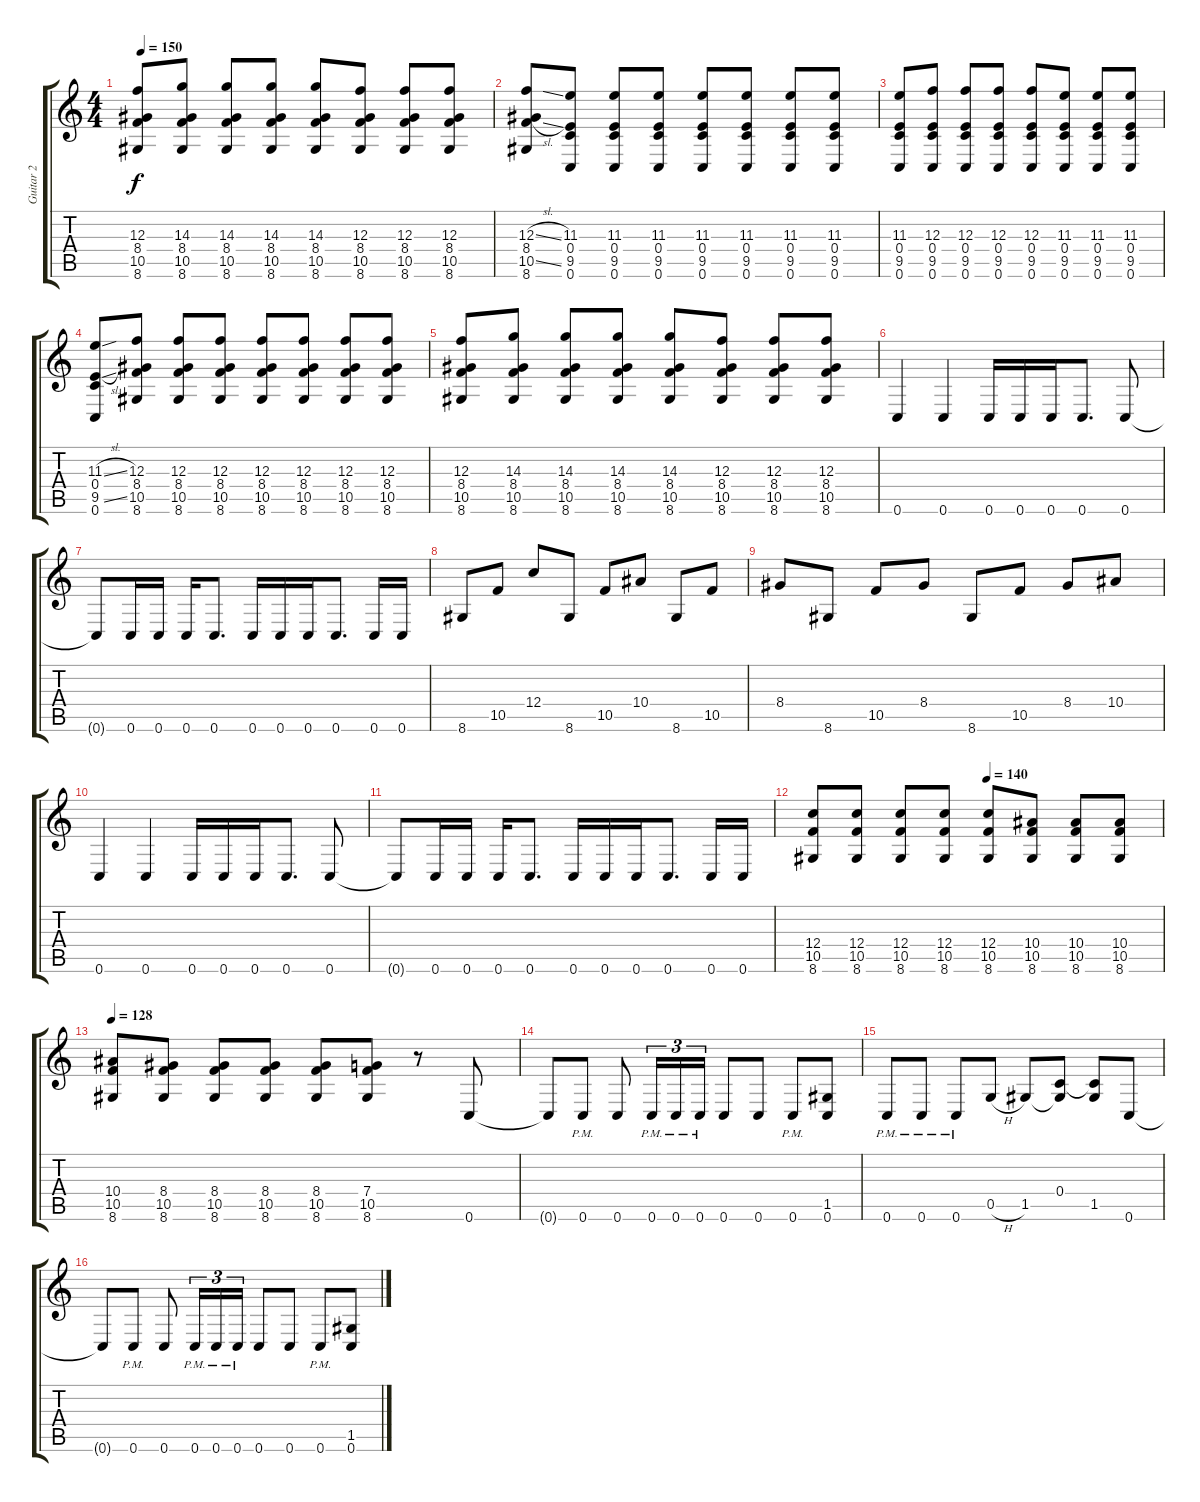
\track ("Guitar 2" "Guitar 2") {instrument distortionguitar}
\staff {score tabs}
\tuning (D4 A3 F3 C3 G2 C2) {hide}
\ts (4 4)
\tempo 150
\clef g2
\ks c
(12.3 8.4 10.5 8.6).8{dy f} (14.3 8.4 10.5 8.6).8 (14.3 8.4 10.5 8.6).8 (14.3 8.4 10.5 8.6).8 (14.3 8.4 10.5 8.6).8 (12.3 8.4 10.5 8.6).8 (12.3 8.4 10.5 8.6).8 (12.3 8.4 10.5 8.6).8 |
(12.3{sl} 8.4 10.5{sl} 8.6).8 (11.3 0.4 9.5 0.6).8 (11.3 0.4 9.5 0.6).8 (11.3 0.4 9.5 0.6).8 (11.3 0.4 9.5 0.6).8 (11.3 0.4 9.5 0.6).8 (11.3 0.4 9.5 0.6).8 (11.3 0.4 9.5 0.6).8 |
(11.3 0.4 9.5 0.6).8 (12.3 0.4 9.5 0.6).8 (12.3 0.4 9.5 0.6).8 (12.3 0.4 9.5 0.6).8 (12.3 0.4 9.5 0.6).8 (11.3 0.4 9.5 0.6).8 (11.3 0.4 9.5 0.6).8 (11.3 0.4 9.5 0.6).8 |
(11.3{sl} 0.4 9.5{sl} 0.6).8 (12.3 8.4 10.5 8.6).8 (12.3 8.4 10.5 8.6).8 (12.3 8.4 10.5 8.6).8 (12.3 8.4 10.5 8.6).8 (12.3 8.4 10.5 8.6).8 (12.3 8.4 10.5 8.6).8 (12.3 8.4 10.5 8.6).8 |
(12.3 8.4 10.5 8.6).8 (14.3 8.4 10.5 8.6).8 (14.3 8.4 10.5 8.6).8 (14.3 8.4 10.5 8.6).8 (14.3 8.4 10.5 8.6).8 (12.3 8.4 10.5 8.6).8 (12.3 8.4 10.5 8.6).8 (12.3 8.4 10.5 8.6).8 |
0.6.4 0.6.4 0.6.16 0.6.16 0.6.16 0.6.8{d} 0.6.8 |
0.6{t}.8 0.6.16 0.6.16 0.6.16 0.6.8{d} 0.6.16 0.6.16 0.6.16 0.6.8{d} 0.6.16 0.6.16 |
8.6.8 10.5.8 12.4.8 8.6.8 10.5.8 10.4.8 8.6.8 10.5.8 |
8.4.8 8.6.8 10.5.8 8.4.8 8.6.8 10.5.8 8.4.8 10.4.8 |
0.6.4 0.6.4 0.6.16 0.6.16 0.6.16 0.6.8{d} 0.6.8 |
0.6{t}.8 0.6.16 0.6.16 0.6.16 0.6.8{d} 0.6.16 0.6.16 0.6.16 0.6.8{d} 0.6.16 0.6.16 |
\tempo (140 0.5)
(12.4 10.5 8.6).8 (12.4 10.5 8.6).8 (12.4 10.5 8.6).8 (12.4 10.5 8.6).8 (12.4 10.5 8.6).8 (10.4 10.5 8.6).8 (10.4 10.5 8.6).8 (10.4 10.5 8.6).8 |
\tempo 128
(10.4 10.5 8.6).8 (8.4 10.5 8.6).8 (8.4 10.5 8.6).8 (8.4 10.5 8.6).8 (8.4 10.5 8.6).8 (7.4 10.5 8.6).8 r.8 0.6.8 |
0.6{t}.8 0.6{pm}.8 0.6.8 0.6{pm}.16{tu (3 2)} 0.6{pm}.16{tu (3 2)} 0.6{pm}.16{tu (3 2)} 0.6.8 0.6.8 0.6{pm}.8 (1.5 0.6).8 |
0.6{pm}.8 0.6{pm}.8 0.6{pm}.8 0.5{h}.8 1.5.8 (0.4 1.5{t}).8 (0.4{t} 1.5).8 0.6.8 |
0.6{t}.8 0.6{pm}.8 0.6.8 0.6{pm}.16{tu (3 2)} 0.6{pm}.16{tu (3 2)} 0.6{pm}.16{tu (3 2)} 0.6.8 0.6.8 0.6{pm}.8 (1.5 0.6).8
